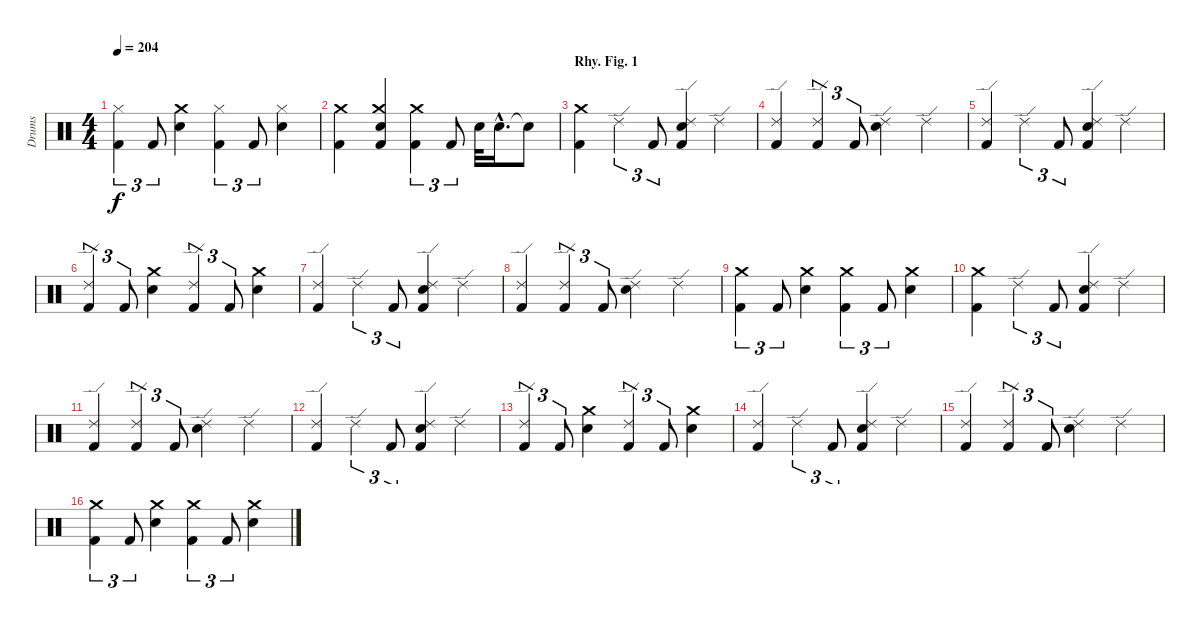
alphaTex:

\track ("Drums" "Drums") {instrument percussion}
\staff {score}
\articulation defaults
\ts (4 4)
\tempo 204
\clef neutral
\ks c
("Kick (hit) 2" "Hi-Hat (closed)").4{tu (3 2) dy f} "Kick (hit) 2".8{tu (3 2)} ("Crash medium (hit)" "Snare (hit) 2").4 ("Kick (hit) 2" "Hi-Hat (closed)").4{tu (3 2)} "Kick (hit) 2".8{tu (3 2)} ("Snare (hit) 2" "Hi-Hat (closed)").4 |
("Kick (hit) 2" "Crash medium (hit)").4 ("Kick (hit) 2" "Snare (hit) 2" "Crash medium (hit)").4 ("Kick (hit) 2" "Crash medium (hit)").4{tu (3 2)} "Kick (hit) 2".8{tu (3 2)} "Snare (hit) 2".32 "Snare (hit) 2"{hac}.16{d} "Snare (hit)"{t}.8 |
\section ("" "Rhy. Fig. 1")
("Kick (hit) 2" "Crash medium (hit)").4 "Ride (edge) 2".4{tu (3 2)} "Kick (hit) 2".8{tu (3 2)} ("Kick (hit) 2" "Snare (hit) 2" "Ride (edge) 2").4 "Ride (edge) 2".4 |
("Kick (hit) 2" "Ride (edge) 2").4 ("Ride (edge) 2" "Kick (hit) 2").4{tu (3 2)} "Kick (hit) 2".8{tu (3 2)} ("Snare (hit) 2" "Ride (edge) 2").4 "Ride (edge) 2".4 |
("Kick (hit) 2" "Ride (edge) 2").4 "Ride (edge) 2".4{tu (3 2)} "Kick (hit) 2".8{tu (3 2)} ("Ride (edge) 2" "Snare (hit) 2" "Kick (hit) 2").4 "Ride (edge) 2".4 |
("Ride (edge) 2" "Kick (hit) 2").4{tu (3 2)} "Kick (hit) 2".8{tu (3 2)} ("Snare (hit) 2" "Crash medium (hit)").4 ("Ride (edge) 2" "Kick (hit) 2").4{tu (3 2)} "Kick (hit) 2".8{tu (3 2)} ("Snare (hit) 2" "Crash medium (hit)").4 |
("Ride (edge) 2" "Kick (hit) 2").4 "Ride (edge) 2".4{tu (3 2)} "Kick (hit) 2".8{tu (3 2)} ("Ride (edge) 2" "Snare (hit) 2" "Kick (hit) 2").4 "Ride (edge) 2".4 |
("Kick (hit) 2" "Ride (edge) 2").4 ("Ride (edge) 2" "Kick (hit) 2").4{tu (3 2)} "Kick (hit) 2".8{tu (3 2)} ("Snare (hit) 2" "Ride (edge) 2").4 "Ride (edge) 2".4 |
("Kick (hit) 2" "Crash medium (hit)").4{tu (3 2)} "Kick (hit) 2".8{tu (3 2)} ("Snare (hit) 2" "Crash medium (hit)").4 ("Kick (hit) 2" "Crash medium (hit)").4{tu (3 2)} "Kick (hit) 2".8{tu (3 2)} ("Snare (hit) 2" "Crash medium (hit)").4 |
("Kick (hit) 2" "Crash medium (hit)").4 "Ride (edge) 2".4{tu (3 2)} "Kick (hit) 2".8{tu (3 2)} ("Kick (hit) 2" "Snare (hit) 2" "Ride (edge) 2").4 "Ride (edge) 2".4 |
("Kick (hit) 2" "Ride (edge) 2").4 ("Ride (edge) 2" "Kick (hit) 2").4{tu (3 2)} "Kick (hit) 2".8{tu (3 2)} ("Snare (hit) 2" "Ride (edge) 2").4 "Ride (edge) 2".4 |
("Kick (hit) 2" "Ride (edge) 2").4 "Ride (edge) 2".4{tu (3 2)} "Kick (hit) 2".8{tu (3 2)} ("Ride (edge) 2" "Snare (hit) 2" "Kick (hit) 2").4 "Ride (edge) 2".4 |
("Ride (edge) 2" "Kick (hit) 2").4{tu (3 2)} "Kick (hit) 2".8{tu (3 2)} ("Snare (hit) 2" "Crash medium (hit)").4 ("Ride (edge) 2" "Kick (hit) 2").4{tu (3 2)} "Kick (hit) 2".8{tu (3 2)} ("Snare (hit) 2" "Crash medium (hit)").4 |
("Ride (edge) 2" "Kick (hit) 2").4 "Ride (edge) 2".4{tu (3 2)} "Kick (hit) 2".8{tu (3 2)} ("Ride (edge) 2" "Snare (hit) 2" "Kick (hit) 2").4 "Ride (edge) 2".4 |
("Kick (hit) 2" "Ride (edge) 2").4 ("Ride (edge) 2" "Kick (hit) 2").4{tu (3 2)} "Kick (hit) 2".8{tu (3 2)} ("Snare (hit) 2" "Ride (edge) 2").4 "Ride (edge) 2".4 |
("Kick (hit) 2" "Crash medium (hit)").4{tu (3 2)} "Kick (hit) 2".8{tu (3 2)} ("Snare (hit) 2" "Crash medium (hit)").4 ("Kick (hit) 2" "Crash medium (hit)").4{tu (3 2)} "Kick (hit) 2".8{tu (3 2)} ("Snare (hit) 2" "Crash medium (hit)").4
